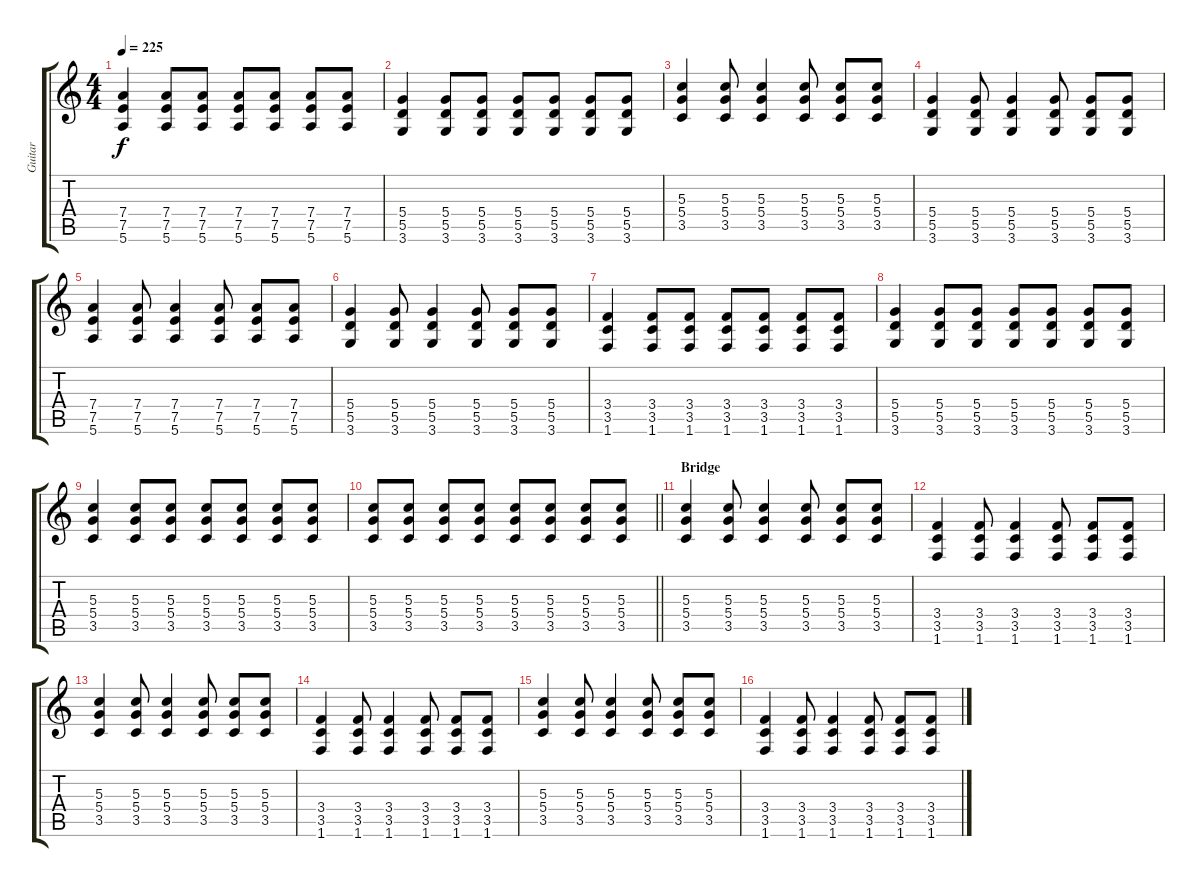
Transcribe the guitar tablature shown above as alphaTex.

\track ("Guitar" "Guitar") {instrument distortionguitar}
\staff {score tabs}
\tuning (E4 B3 G3 D3 A2 E2) {hide}
\ts (4 4)
\tempo 225
\clef g2
\ks c
(7.4 7.5 5.6).4{dy f} (7.4 7.5 5.6).8 (7.4 7.5 5.6).8 (7.4 7.5 5.6).8 (7.4 7.5 5.6).8 (7.4 7.5 5.6).8 (7.4 7.5 5.6).8 |
(5.4 5.5 3.6).4 (5.4 5.5 3.6).8 (5.4 5.5 3.6).8 (5.4 5.5 3.6).8 (5.4 5.5 3.6).8 (5.4 5.5 3.6).8 (5.4 5.5 3.6).8 |
(5.3 5.4 3.5).4 (5.3 5.4 3.5).8 (5.3 5.4 3.5).4 (5.3 5.4 3.5).8 (5.3 5.4 3.5).8 (5.3 5.4 3.5).8 |
(5.4 5.5 3.6).4 (5.4 5.5 3.6).8 (5.4 5.5 3.6).4 (5.4 5.5 3.6).8 (5.4 5.5 3.6).8 (5.4 5.5 3.6).8 |
(7.4 7.5 5.6).4 (7.4 7.5 5.6).8 (7.4 7.5 5.6).4 (7.4 7.5 5.6).8 (7.4 7.5 5.6).8 (7.4 7.5 5.6).8 |
(5.4 5.5 3.6).4 (5.4 5.5 3.6).8 (5.4 5.5 3.6).4 (5.4 5.5 3.6).8 (5.4 5.5 3.6).8 (5.4 5.5 3.6).8 |
(3.4 3.5 1.6).4 (3.4 3.5 1.6).8 (3.4 3.5 1.6).8 (3.4 3.5 1.6).8 (3.4 3.5 1.6).8 (3.4 3.5 1.6).8 (3.4 3.5 1.6).8 |
(5.4 5.5 3.6).4 (5.4 5.5 3.6).8 (5.4 5.5 3.6).8 (5.4 5.5 3.6).8 (5.4 5.5 3.6).8 (5.4 5.5 3.6).8 (5.4 5.5 3.6).8 |
(5.3 5.4 3.5).4 (5.3 5.4 3.5).8 (5.3 5.4 3.5).8 (5.3 5.4 3.5).8 (5.3 5.4 3.5).8 (5.3 5.4 3.5).8 (5.3 5.4 3.5).8 |
\barLineRight lightlight
(5.3 5.4 3.5).8 (5.3 5.4 3.5).8 (5.3 5.4 3.5).8 (5.3 5.4 3.5).8 (5.3 5.4 3.5).8 (5.3 5.4 3.5).8 (5.3 5.4 3.5).8 (5.3 5.4 3.5).8 |
\section ("" "Bridge")
(5.3 5.4 3.5).4 (5.3 5.4 3.5).8 (5.3 5.4 3.5).4 (5.3 5.4 3.5).8 (5.3 5.4 3.5).8 (5.3 5.4 3.5).8 |
(3.4 3.5 1.6).4 (3.4 3.5 1.6).8 (3.4 3.5 1.6).4 (3.4 3.5 1.6).8 (3.4 3.5 1.6).8 (3.4 3.5 1.6).8 |
(5.3 5.4 3.5).4 (5.3 5.4 3.5).8 (5.3 5.4 3.5).4 (5.3 5.4 3.5).8 (5.3 5.4 3.5).8 (5.3 5.4 3.5).8 |
(3.4 3.5 1.6).4 (3.4 3.5 1.6).8 (3.4 3.5 1.6).4 (3.4 3.5 1.6).8 (3.4 3.5 1.6).8 (3.4 3.5 1.6).8 |
(5.3 5.4 3.5).4 (5.3 5.4 3.5).8 (5.3 5.4 3.5).4 (5.3 5.4 3.5).8 (5.3 5.4 3.5).8 (5.3 5.4 3.5).8 |
(3.4 3.5 1.6).4 (3.4 3.5 1.6).8 (3.4 3.5 1.6).4 (3.4 3.5 1.6).8 (3.4 3.5 1.6).8 (3.4 3.5 1.6).8
